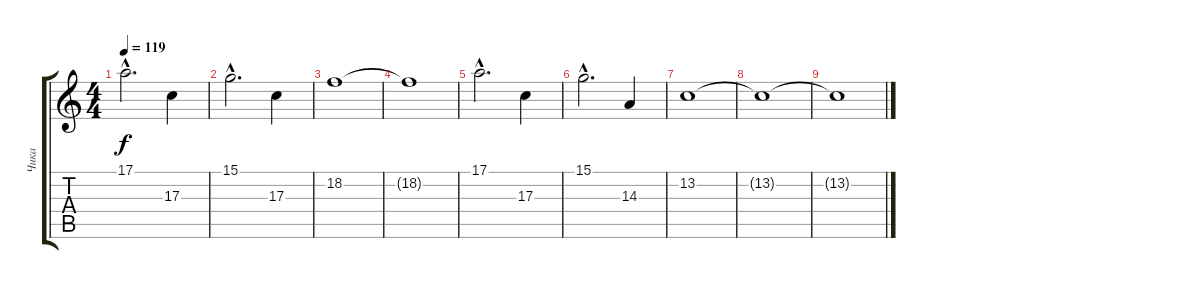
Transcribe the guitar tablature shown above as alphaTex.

\track ("Чика" "Чика") {instrument synthstrings2}
\staff {score tabs}
\tuning (E4 B3 G3 D3 A2 E2) {hide}
\ts (4 4)
\tempo 119
\clef g2
\ks c
17.1{hac}.2{d dy f} 17.3.4 |
15.1{hac}.2{d} 17.3.4 |
18.2.1 |
18.2{t}.1 |
17.1{hac}.2{d} 17.3.4 |
15.1{hac}.2{d} 14.3.4 |
13.2.1 |
13.2{t}.1 |
13.2{t}.1
